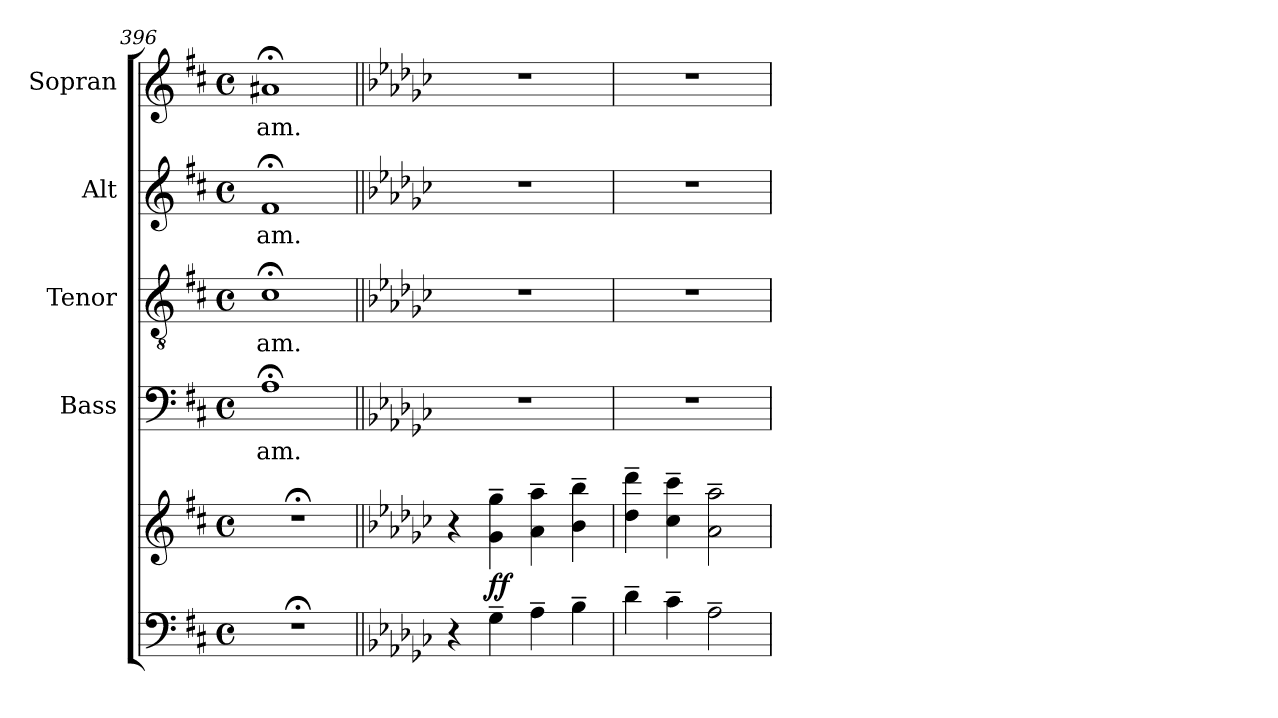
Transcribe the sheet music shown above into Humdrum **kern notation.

**kern	**kern	**dynam	**kern	**text	**kern	**text	**kern	**text	**kern	**text
*part5	*part5	*part5	*part4	*part4	*part3	*part3	*part2	*part2	*part1	*part1
*staff6	*staff5	*staff5/6	*staff4	*staff4	*staff3	*staff3	*staff2	*staff2	*staff1	*staff1
*	*	*	*I"Bass	*	*I"Tenor	*	*I"Alt	*	*I"Sopran	*
*	*	*	*I'B.	*	*I'T.	*	*I'A.	*	*I'S.	*
*clefF4	*clefG2	*	*clefF4	*	*clefGv2	*	*clefG2	*	*clefG2	*
*k[f#c#]	*k[f#c#]	*	*k[f#c#]	*	*k[f#c#]	*	*k[f#c#]	*	*k[f#c#]	*
*D:	*D:	*	*D:	*	*D:	*	*D:	*	*D:	*
*M4/4	*M4/4	*	*M4/4	*	*M4/4	*	*M4/4	*	*M4/4	*
*met(c)	*met(c)	*	*met(c)	*	*met(c)	*	*met(c)	*	*met(c)	*
=396	=396	=396	=396	=396	=396	=396	=396	=396	=396	=396
!	!	!	!	!LO:LY:b	!	!LO:LY:b	!	!LO:LY:b	!	!LO:LY:b
1r;<	1r;<	.	1A;<	-am.	1c#;<	-am.	1f#;<	-am.	1a#X;<	-am.
=397||	=397||	=397||	=397||	=397||	=397||	=397||	=397||	=397||	=397||	=397||
*k[b-e-a-d-g-c-]	*k[b-e-a-d-g-c-]	*	*k[b-e-a-d-g-c-]	*	*k[b-e-a-d-g-c-]	*	*k[b-e-a-d-g-c-]	*	*k[b-e-a-d-g-c-]	*
*G-:	*G-:	*	*G-:	*	*G-:	*	*G-:	*	*G-:	*
4r	4r	.	1r	.	1r	.	1r	.	1r	.
!	!	!LO:DY:b	!	!	!	!	!	!	!	!
4G-~>\	4g-\~> 4gg-\~>	ff	.	.	.	.	.	.	.	.
4A-~>\	4a-\~> 4aa-\~>	.	.	.	.	.	.	.	.	.
4B-~>\	4b-\~> 4bb-\~>	.	.	.	.	.	.	.	.	.
=398	=398	=398	=398	=398	=398	=398	=398	=398	=398	=398
4d-~>\	4dd-\~> 4ddd-\~>	.	1r	.	1r	.	1r	.	1r	.
4c-~>\	4cc-\~> 4ccc-\~>	.	.	.	.	.	.	.	.	.
2A-~>\	2a-\~> 2aa-\~>	.	.	.	.	.	.	.	.	.
=	=	=	=	=	=	=	=	=	=	=
*-	*-	*-	*-	*-	*-	*-	*-	*-	*-	*-
